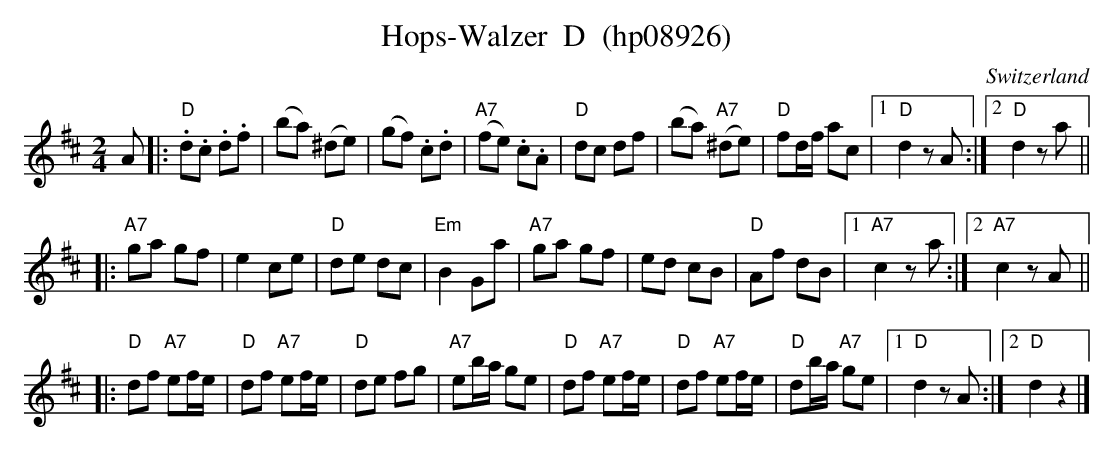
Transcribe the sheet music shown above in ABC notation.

X:1
T: Hops-Walzer  D  (hp08926)
O:Switzerland
M:2/4
L:1/8
K:D major
A |: "D".d.c .d.f | (ba) (^de) | (gf) .c.d |  ("A7"fe) .c.A | "D"dc df | (ba) ("A7"^de) | "D"fd/f/ ac |1 "D"d2zA :|2 "D"d2za ||
|: "A7"ga gf | e2ce  | "D"de dc | "Em"B2Ga | "A7"ga gf | ed cB | "D"Af dB |1 "A7"c2za :|2 "A7"c2zA ||
|: "D"df "A7"ef/e/ | "D"df "A7"ef/e/ | "D"de fg | "A7"eb/a/ ge |  "D"df "A7"ef/e/ | "D"df "A7"ef/e/ | "D"db/a/ "A7"ge |1 "D"d2zA :|2 "D"d2z2 |]
